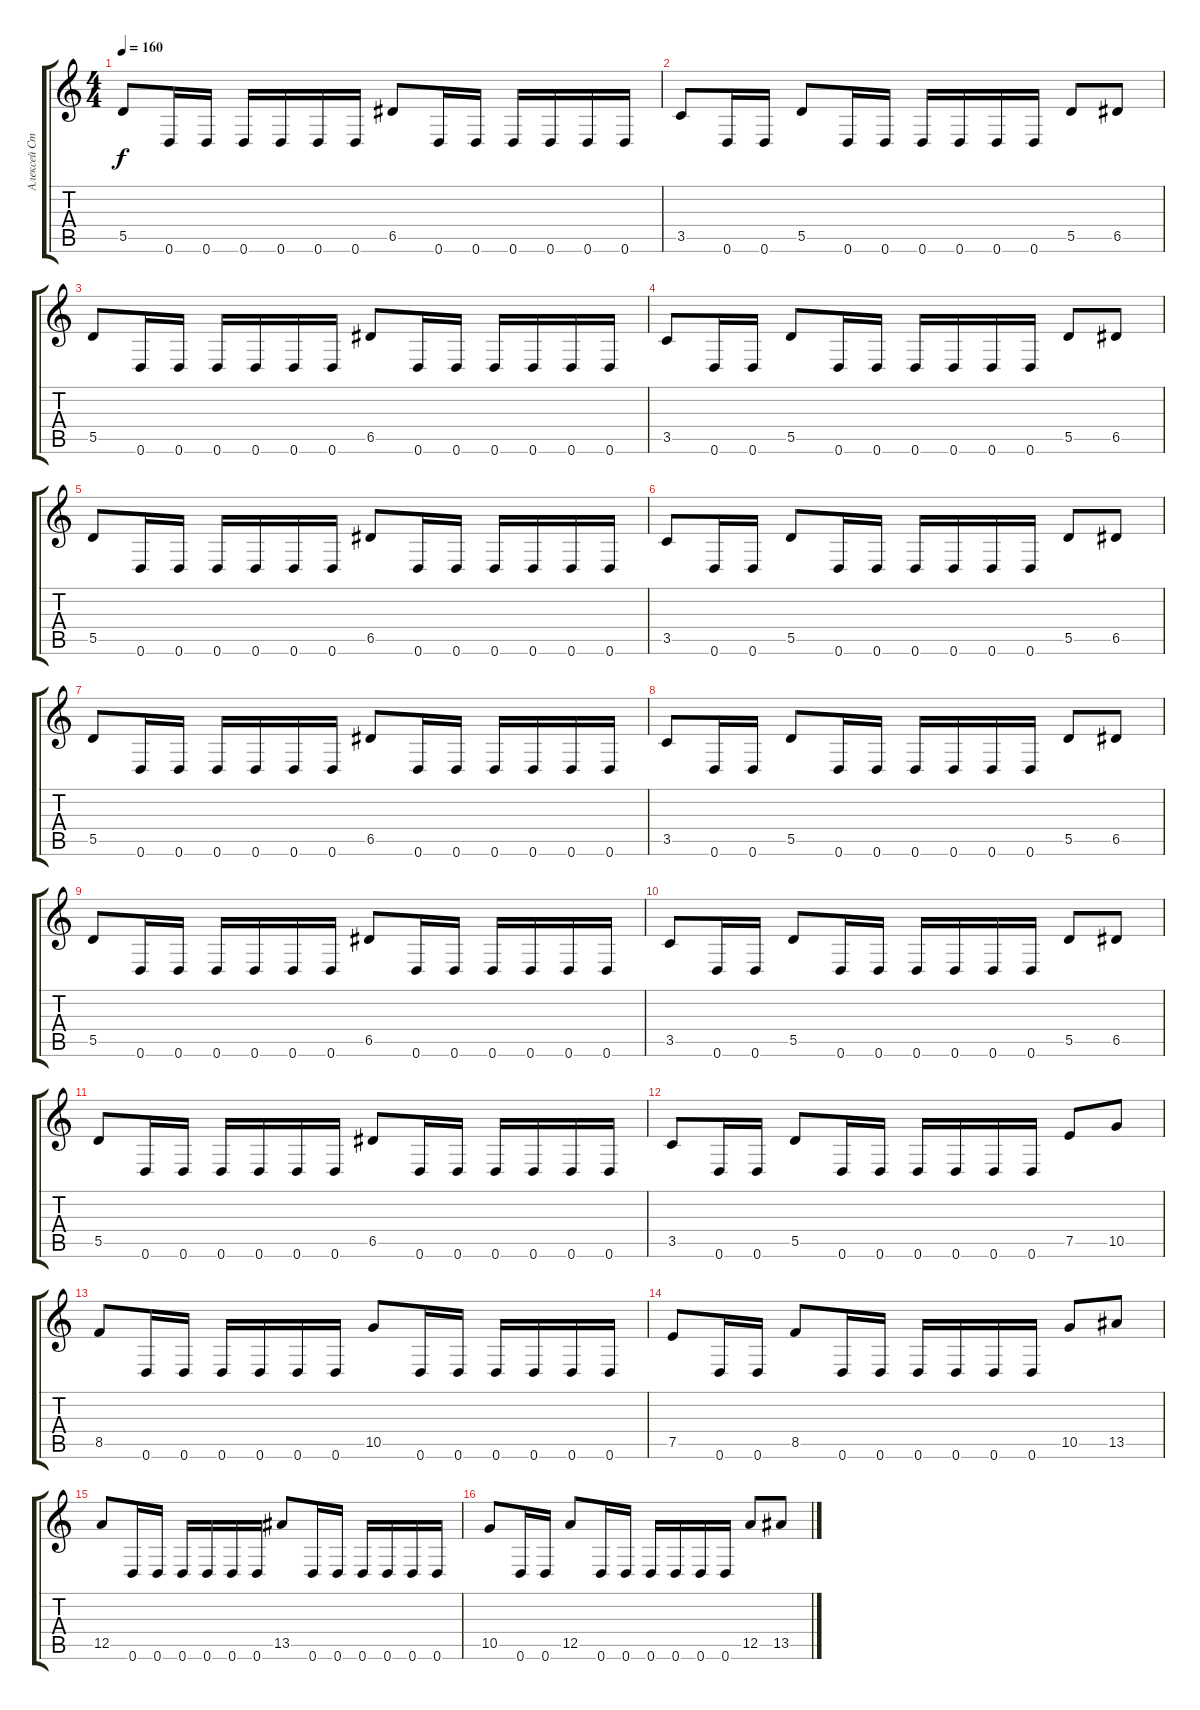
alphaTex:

\track ("Алексей Страйк" "Алексей Ст") {instrument distortionguitar}
\staff {score tabs}
\tuning (E4 B3 G3 D3 A2 D2) {hide}
\ts (4 4)
\tempo 160
\clef g2
\ks c
5.5.8{dy f} 0.6.16 0.6.16 0.6.16 0.6.16 0.6.16 0.6.16 6.5.8 0.6.16 0.6.16 0.6.16 0.6.16 0.6.16 0.6.16 |
3.5.8 0.6.16 0.6.16 5.5.8 0.6.16 0.6.16 0.6.16 0.6.16 0.6.16 0.6.16 5.5.8 6.5.8 |
5.5.8 0.6.16 0.6.16 0.6.16 0.6.16 0.6.16 0.6.16 6.5.8 0.6.16 0.6.16 0.6.16 0.6.16 0.6.16 0.6.16 |
3.5.8 0.6.16 0.6.16 5.5.8 0.6.16 0.6.16 0.6.16 0.6.16 0.6.16 0.6.16 5.5.8 6.5.8 |
5.5.8 0.6.16 0.6.16 0.6.16 0.6.16 0.6.16 0.6.16 6.5.8 0.6.16 0.6.16 0.6.16 0.6.16 0.6.16 0.6.16 |
3.5.8 0.6.16 0.6.16 5.5.8 0.6.16 0.6.16 0.6.16 0.6.16 0.6.16 0.6.16 5.5.8 6.5.8 |
5.5.8 0.6.16 0.6.16 0.6.16 0.6.16 0.6.16 0.6.16 6.5.8 0.6.16 0.6.16 0.6.16 0.6.16 0.6.16 0.6.16 |
3.5.8 0.6.16 0.6.16 5.5.8 0.6.16 0.6.16 0.6.16 0.6.16 0.6.16 0.6.16 5.5.8 6.5.8 |
5.5.8 0.6.16 0.6.16 0.6.16 0.6.16 0.6.16 0.6.16 6.5.8 0.6.16 0.6.16 0.6.16 0.6.16 0.6.16 0.6.16 |
3.5.8 0.6.16 0.6.16 5.5.8 0.6.16 0.6.16 0.6.16 0.6.16 0.6.16 0.6.16 5.5.8 6.5.8 |
5.5.8 0.6.16 0.6.16 0.6.16 0.6.16 0.6.16 0.6.16 6.5.8 0.6.16 0.6.16 0.6.16 0.6.16 0.6.16 0.6.16 |
3.5.8 0.6.16 0.6.16 5.5.8 0.6.16 0.6.16 0.6.16 0.6.16 0.6.16 0.6.16 7.5.8 10.5.8 |
8.5.8 0.6.16 0.6.16 0.6.16 0.6.16 0.6.16 0.6.16 10.5.8 0.6.16 0.6.16 0.6.16 0.6.16 0.6.16 0.6.16 |
7.5.8 0.6.16 0.6.16 8.5.8 0.6.16 0.6.16 0.6.16 0.6.16 0.6.16 0.6.16 10.5.8 13.5.8 |
12.5.8 0.6.16 0.6.16 0.6.16 0.6.16 0.6.16 0.6.16 13.5.8 0.6.16 0.6.16 0.6.16 0.6.16 0.6.16 0.6.16 |
10.5.8 0.6.16 0.6.16 12.5.8 0.6.16 0.6.16 0.6.16 0.6.16 0.6.16 0.6.16 12.5.8 13.5.8
